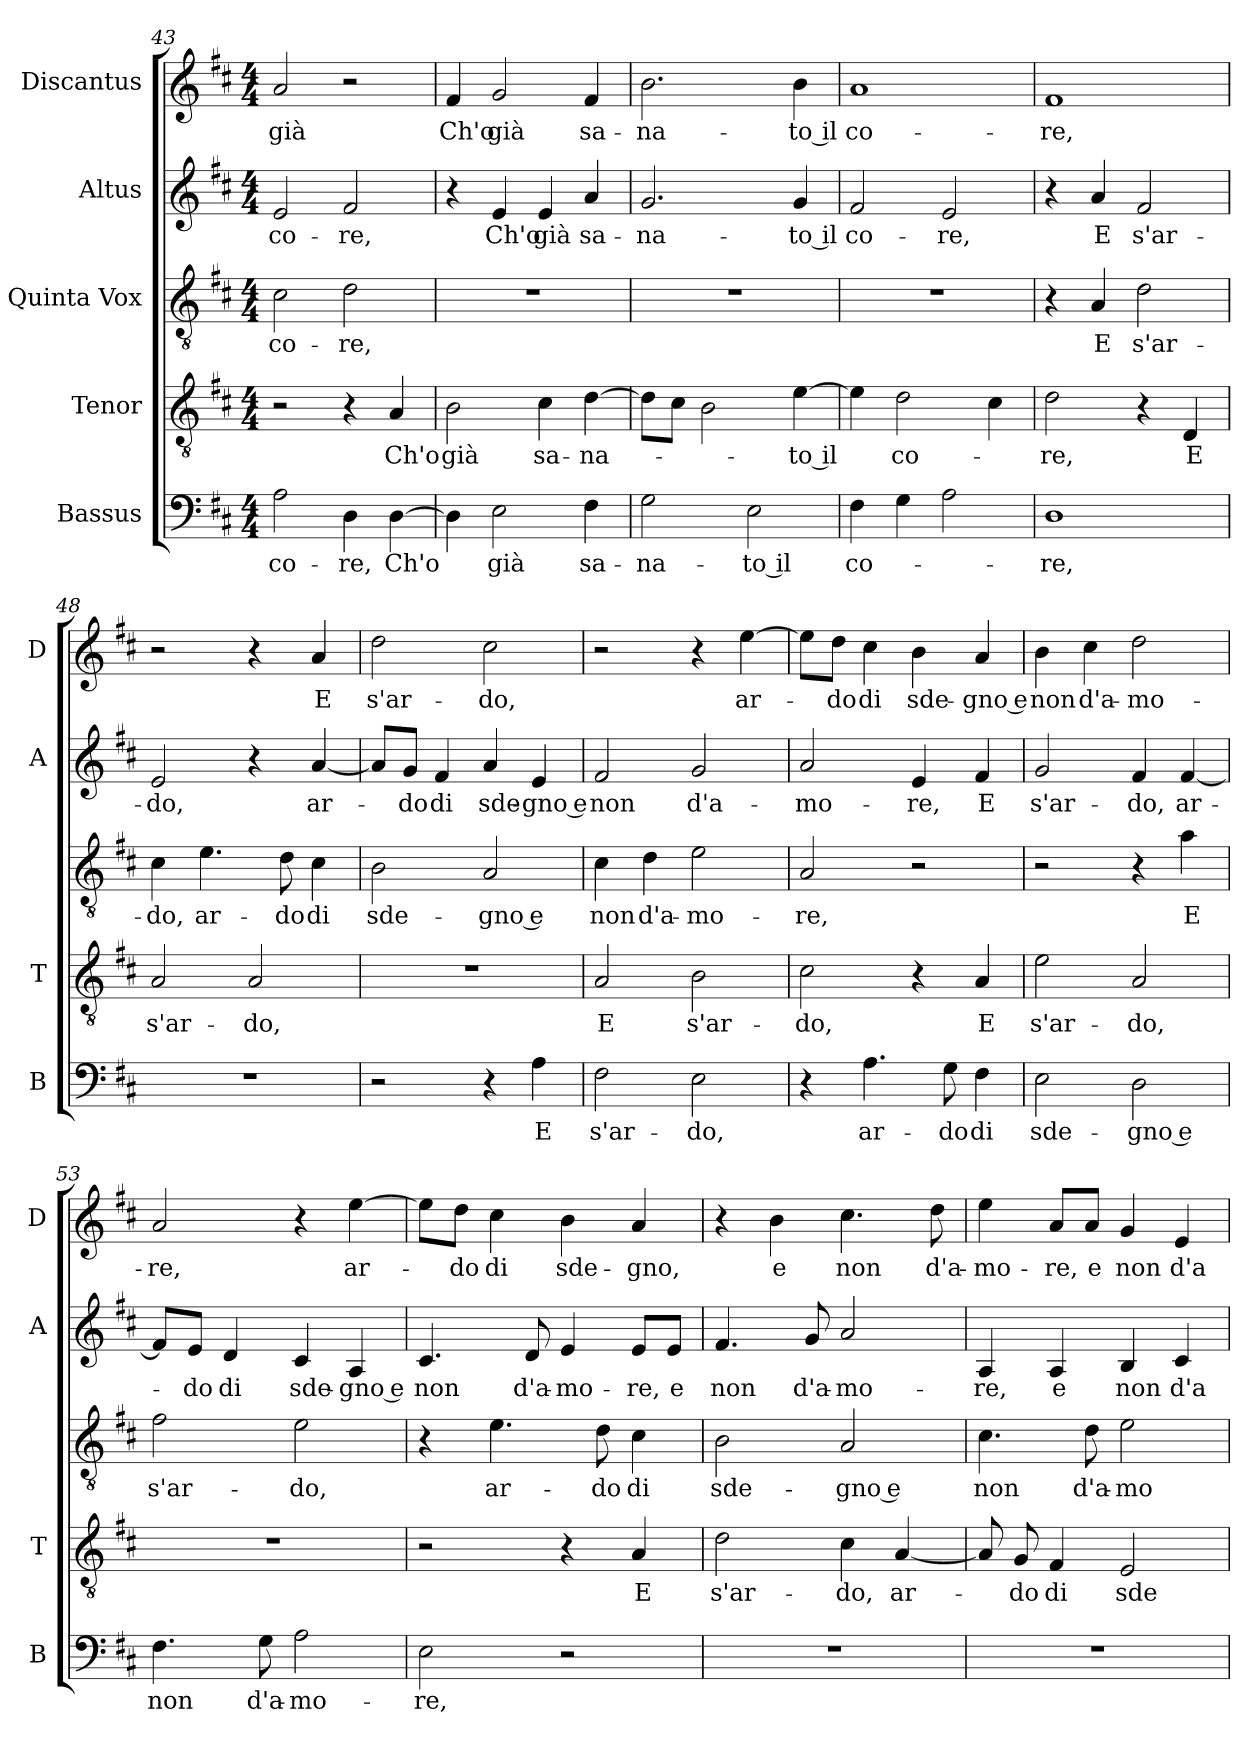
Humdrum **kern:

**kern	**text	**kern	**text	**kern	**text	**kern	**text	**kern	**text
*part5	*part5	*part4	*part4	*part3	*part3	*part2	*part2	*part1	*part1
*staff5	*staff5	*staff4	*staff4	*staff3	*staff3	*staff2	*staff2	*staff1	*staff1
*I"Bassus	*	*I"Tenor	*	*I"Quinta Vox	*	*I"Altus	*	*I"Discantus	*
*I'B	*	*I'T	*	*	*	*I'A	*	*I'D	*
!!LO:LB:g=z
*clefF4	*	*clefGv2	*	*clefGv2	*	*clefG2	*	*clefG2	*
*k[f#c#]	*	*k[f#c#]	*	*k[f#c#]	*	*k[f#c#]	*	*k[f#c#]	*
*D:	*	*D:	*	*D:	*	*D:	*	*D:	*
*M4/4	*	*M4/4	*	*M4/4	*	*M4/4	*	*M4/4	*
=43	=43	=43	=43	=43	=43	=43	=43	=43	=43
!	!LO:LY:b	!	!	!	!LO:LY:b	!	!LO:LY:b	!	!LO:LY:b
2A\	co-	2r	.	2c#\	co-	2e/	co-	2a/	già
!	!LO:LY:b	!	!	!	!LO:LY:b	!	!LO:LY:b	!	!
4D\	-re,	4r	.	2d\	-re,	2f#/	-re,	2r	.
!	!LO:LY:b	!	!LO:LY:b	!	!	!	!	!	!
[4D\	Ch'o	4A/	Ch'o	.	.	.	.	.	.
=44	=44	=44	=44	=44	=44	=44	=44	=44	=44
!	!	!	!LO:LY:b	!	!	!	!	!	!LO:LY:b
4D\]	.	2B\	già	1r	.	4r	.	4f#/	Ch'o
!	!LO:LY:b	!	!	!	!	!	!LO:LY:b	!	!LO:LY:b
2E\	già	.	.	.	.	4e/	Ch'o	2g/	già
!	!	!	!LO:LY:b	!	!	!	!LO:LY:b	!	!
.	.	4c#\	sa-	.	.	4e/	già	.	.
!	!LO:LY:b	!	!LO:LY:b	!	!	!	!LO:LY:b	!	!LO:LY:b
4F#\	sa-	[4d\	-na-	.	.	4a/	sa-	4f#/	sa-
=45	=45	=45	=45	=45	=45	=45	=45	=45	=45
!	!LO:LY:b	!	!	!	!	!	!LO:LY:b	!	!LO:LY:b
2G\	-na-	8d\L]	.	1r	.	2.g/	-na-	2.b\	-na-
.	.	8c#\J	.	.	.	.	.	.	.
.	.	2B\	.	.	.	.	.	.	.
!	!LO:LY:b	!	!	!	!	!	!	!	!
2E\	-to il	.	.	.	.	.	.	.	.
!	!	!	!LO:LY:b	!	!	!	!LO:LY:b	!	!LO:LY:b
.	.	[4e\	-to il	.	.	4g/	-to il	4b\	-to il
=46	=46	=46	=46	=46	=46	=46	=46	=46	=46
!	!LO:LY:b	!	!	!	!	!	!LO:LY:b	!	!LO:LY:b
4F#\	co-	4e\]	.	1r	.	2f#/	co-	1a	co-
!	!	!	!LO:LY:b	!	!	!	!	!	!
4G\	.	2d\	co-	.	.	.	.	.	.
!	!	!	!	!	!	!	!LO:LY:b	!	!
2A\	.	.	.	.	.	2e/	-re,	.	.
.	.	4c#\	.	.	.	.	.	.	.
=47	=47	=47	=47	=47	=47	=47	=47	=47	=47
!	!LO:LY:b	!	!LO:LY:b	!	!	!	!	!	!LO:LY:b
1D	-re,	2d\	-re,	4r	.	4r	.	1f#	-re,
!	!	!	!	!	!LO:LY:b	!	!LO:LY:b	!	!
.	.	.	.	4A/	E	4a/	E	.	.
!	!	!	!	!	!LO:LY:b	!	!LO:LY:b	!	!
.	.	4r	.	2d\	s'ar-	2f#/	s'ar-	.	.
!	!	!	!LO:LY:b	!	!	!	!	!	!
.	.	4D/	E	.	.	.	.	.	.
=48	=48	=48	=48	=48	=48	=48	=48	=48	=48
!	!	!	!LO:LY:b	!	!LO:LY:b	!	!LO:LY:b	!	!
1r	.	2A/	s'ar-	4c#\	-do,	2e/	-do,	2r	.
!	!	!	!	!	!LO:LY:b	!	!	!	!
.	.	.	.	4.e\	ar-	.	.	.	.
!	!	!	!LO:LY:b	!	!	!	!	!	!
.	.	2A/	-do,	.	.	4r	.	4r	.
!	!	!	!	!	!LO:LY:b	!	!	!	!
.	.	.	.	8d\	-do	.	.	.	.
!	!	!	!	!	!LO:LY:b	!	!LO:LY:b	!	!LO:LY:b
.	.	.	.	4c#\	di	[4a/	ar-	4a/	E
=49	=49	=49	=49	=49	=49	=49	=49	=49	=49
!	!	!	!	!	!LO:LY:b	!	!	!	!LO:LY:b
2r	.	1r	.	2B\	sde-	8a/L]	.	2dd\	s'ar-
!	!	!	!	!	!	!	!LO:LY:b	!	!
.	.	.	.	.	.	8g/J	-do	.	.
!	!	!	!	!	!	!	!LO:LY:b	!	!
.	.	.	.	.	.	4f#/	di	.	.
!	!	!	!	!	!LO:LY:b	!	!LO:LY:b	!	!LO:LY:b
4r	.	.	.	2A/	-gno e	4a/	sde-	2cc#\	-do,
!	!LO:LY:b	!	!	!	!	!	!LO:LY:b	!	!
4A\	E	.	.	.	.	4e/	-gno e	.	.
!!LO:LB:g=z
=50	=50	=50	=50	=50	=50	=50	=50	=50	=50
!	!LO:LY:b	!	!LO:LY:b	!	!LO:LY:b	!	!LO:LY:b	!	!
2F#\	s'ar-	2A/	E	4c#\	non	2f#/	non	2r	.
!	!	!	!	!	!LO:LY:b	!	!	!	!
.	.	.	.	4d\	d'a-	.	.	.	.
!	!LO:LY:b	!	!LO:LY:b	!	!LO:LY:b	!	!LO:LY:b	!	!
2E\	-do,	2B\	s'ar-	2e\	-mo-	2g/	d'a-	4r	.
!	!	!	!	!	!	!	!	!	!LO:LY:b
.	.	.	.	.	.	.	.	[4ee\	ar-
=51	=51	=51	=51	=51	=51	=51	=51	=51	=51
!	!	!	!LO:LY:b	!	!LO:LY:b	!	!LO:LY:b	!	!
4r	.	2c#\	-do,	2A/	-re,	2a/	-mo-	8ee\L]	.
!	!	!	!	!	!	!	!	!	!LO:LY:b
.	.	.	.	.	.	.	.	8dd\J	-do
!	!LO:LY:b	!	!	!	!	!	!	!	!LO:LY:b
4.A\	ar-	.	.	.	.	.	.	4cc#\	di
!	!	!	!	!	!	!	!LO:LY:b	!	!LO:LY:b
.	.	4r	.	2r	.	4e/	-re,	4b\	sde-
!	!LO:LY:b	!	!	!	!	!	!	!	!
8G\	-do	.	.	.	.	.	.	.	.
!	!LO:LY:b	!	!LO:LY:b	!	!	!	!LO:LY:b	!	!LO:LY:b
4F#\	di	4A/	E	.	.	4f#/	E	4a/	-gno e
=52	=52	=52	=52	=52	=52	=52	=52	=52	=52
!	!LO:LY:b	!	!LO:LY:b	!	!	!	!LO:LY:b	!	!LO:LY:b
2E\	sde-	2e\	s'ar-	2r	.	2g/	s'ar-	4b\	non
!	!	!	!	!	!	!	!	!	!LO:LY:b
.	.	.	.	.	.	.	.	4cc#\	d'a-
!	!LO:LY:b	!	!LO:LY:b	!	!	!	!LO:LY:b	!	!LO:LY:b
2D\	-gno e	2A/	-do,	4r	.	4f#/	-do,	2dd\	-mo-
!	!	!	!	!	!LO:LY:b	!	!LO:LY:b	!	!
.	.	.	.	4a\	E	[4f#/	ar-	.	.
=53	=53	=53	=53	=53	=53	=53	=53	=53	=53
!	!LO:LY:b	!	!	!	!LO:LY:b	!	!	!	!LO:LY:b
4.F#\	non	1r	.	2f#\	s'ar-	8f#/L]	.	2a/	-re,
!	!	!	!	!	!	!	!LO:LY:b	!	!
.	.	.	.	.	.	8e/J	-do	.	.
!	!	!	!	!	!	!	!LO:LY:b	!	!
.	.	.	.	.	.	4d/	di	.	.
!	!LO:LY:b	!	!	!	!	!	!	!	!
8G\	d'a-	.	.	.	.	.	.	.	.
!	!LO:LY:b	!	!	!	!LO:LY:b	!	!LO:LY:b	!	!
2A\	-mo-	.	.	2e\	-do,	4c#/	sde-	4r	.
!	!	!	!	!	!	!	!LO:LY:b	!	!LO:LY:b
.	.	.	.	.	.	4A/	-gno e	[4ee\	ar-
=54	=54	=54	=54	=54	=54	=54	=54	=54	=54
!	!LO:LY:b	!	!	!	!	!	!LO:LY:b	!	!
2E\	-re,	2r	.	4r	.	4.c#/	non	8ee\L]	.
!	!	!	!	!	!	!	!	!	!LO:LY:b
.	.	.	.	.	.	.	.	8dd\J	-do
!	!	!	!	!	!LO:LY:b	!	!	!	!LO:LY:b
.	.	.	.	4.e\	ar-	.	.	4cc#\	di
!	!	!	!	!	!	!	!LO:LY:b	!	!
.	.	.	.	.	.	8d/	d'a-	.	.
!	!	!	!	!	!	!	!LO:LY:b	!	!LO:LY:b
2r	.	4r	.	.	.	4e/	-mo-	4b\	sde-
!	!	!	!	!	!LO:LY:b	!	!	!	!
.	.	.	.	8d\	-do	.	.	.	.
!	!	!	!LO:LY:b	!	!LO:LY:b	!	!LO:LY:b	!	!LO:LY:b
.	.	4A/	E	4c#\	di	8e/L	-re,	4a/	-gno,
!	!	!	!	!	!	!	!LO:LY:b	!	!
.	.	.	.	.	.	8e/J	e	.	.
=55	=55	=55	=55	=55	=55	=55	=55	=55	=55
!	!	!	!LO:LY:b	!	!LO:LY:b	!	!LO:LY:b	!	!
1r	.	2d\	s'ar-	2B\	sde-	4.f#/	non	4r	.
!	!	!	!	!	!	!	!	!	!LO:LY:b
.	.	.	.	.	.	.	.	4b\	e
!	!	!	!	!	!	!	!LO:LY:b	!	!
.	.	.	.	.	.	8g/	d'a-	.	.
!	!	!	!LO:LY:b	!	!LO:LY:b	!	!LO:LY:b	!	!LO:LY:b
.	.	4c#\	-do,	2A/	-gno e	2a/	-mo-	4.cc#\	non
!	!	!	!LO:LY:b	!	!	!	!	!	!
.	.	[4A/	ar-	.	.	.	.	.	.
!	!	!	!	!	!	!	!	!	!LO:LY:b
.	.	.	.	.	.	.	.	8dd\	d'a-
!!LO:PB:g=z
=56	=56	=56	=56	=56	=56	=56	=56	=56	=56
!	!	!	!	!	!LO:LY:b	!	!LO:LY:b	!	!LO:LY:b
1r	.	8A/]	.	4.c#\	non	4A/	-re,	4ee\	-mo-
!	!	!	!LO:LY:b	!	!	!	!	!	!
.	.	8G/	-do	.	.	.	.	.	.
!	!	!	!LO:LY:b	!	!	!	!LO:LY:b	!	!LO:LY:b
.	.	4F#/	di	.	.	4A/	e	8a/L	-re,
!	!	!	!	!	!LO:LY:b	!	!	!	!LO:LY:b
.	.	.	.	8d\	d'a-	.	.	8a/J	e
!	!	!	!LO:LY:b	!	!LO:LY:b	!	!LO:LY:b	!	!LO:LY:b
.	.	2E/	sde-	2e\	-mo-	4B/	non	4g/	non
!	!	!	!	!	!	!	!LO:LY:b	!	!LO:LY:b
.	.	.	.	.	.	4c#/	d'a-	4e/	d'a-
=	=	=	=	=	=	=	=	=	=
*-	*-	*-	*-	*-	*-	*-	*-	*-	*-
